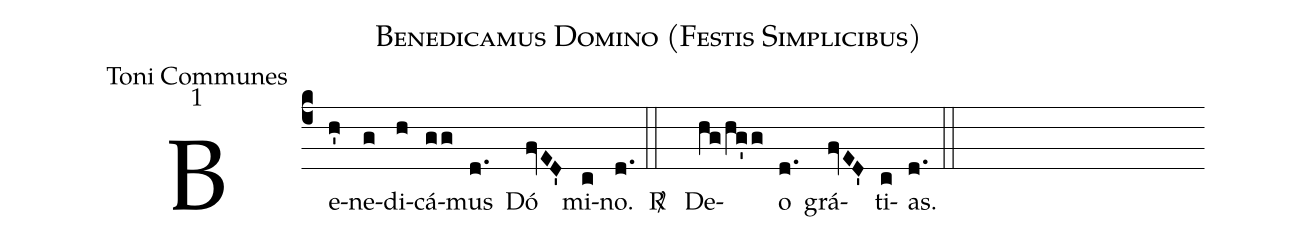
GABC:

name:Benedicamus Domino (Festis Simplicibus);
office-part:Toni Communes;
mode:1;
%%
(c4) Be(h')ne(g)di(h)cá(gg)mus(d.) Dó(fvED') mi(c)no.(d.) (::)
<sp>R/</sp> () De(hg/hg'g)o(d.)  grá(fvED')ti(c)as.(d.) (::)
